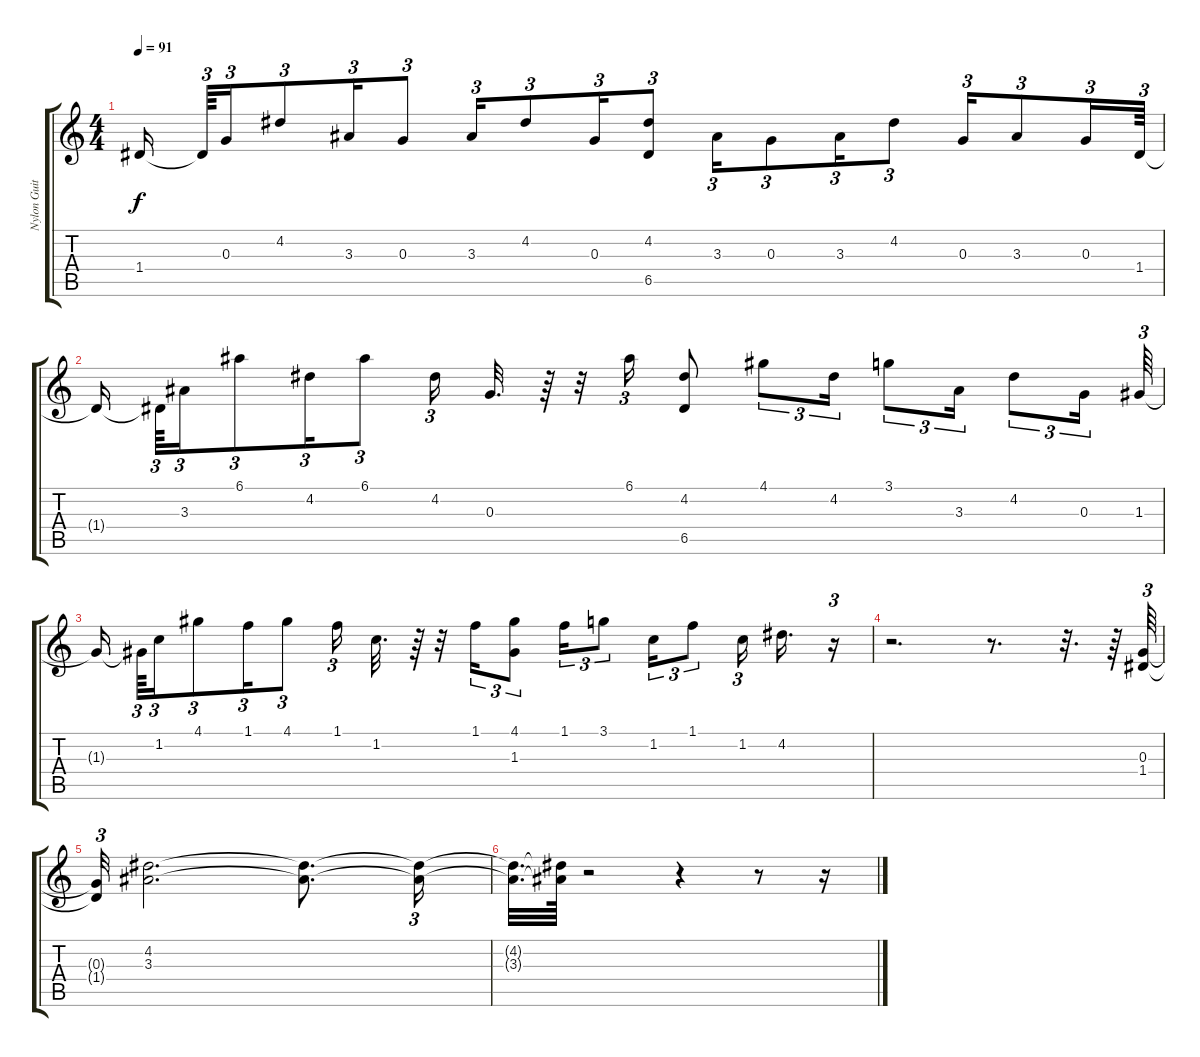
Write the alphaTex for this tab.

\track ("Nylon Guitar" "Nylon Guit") {instrument acousticguitarnylon}
\staff {score tabs}
\tuning (E4 B3 G3 D3 A2 E2) {hide}
\ts (4 4)
\tempo 91
\clef g2
\ks c
1.4{t}.16{dy f} 1.4{t}.64{tu (3 2)} 0.3.16{tu (3 2)} 4.2.8{tu (3 2)} 3.3.16{tu (3 2)} 0.3.8{tu (3 2)} 3.3.16{tu (3 2)} 4.2.8{tu (3 2)} 0.3.16{tu (3 2)} (4.2 6.5).8{tu (3 2)} 3.3.16{tu (3 2)} 0.3.8{tu (3 2)} 3.3.16{tu (3 2)} 4.2.8{tu (3 2)} 0.3.16{tu (3 2)} 3.3.8{tu (3 2)} 0.3.16{tu (3 2)} 1.4.64{tu (3 2)} |
1.4{t}.16 1.4{t}.64{tu (3 2)} 3.3.16{tu (3 2)} 6.1.8{tu (3 2)} 4.2.16{tu (3 2)} 6.1.8{tu (3 2)} 4.2.16{tu (3 2)} 0.3.32{d} r.64 r.32 6.1.16{tu (3 2)} (4.2 6.5).8 4.1.8{tu (3 2)} 4.2.16{tu (3 2)} 3.1.8{tu (3 2)} 3.3.16{tu (3 2)} 4.2.8{tu (3 2)} 0.3.16{tu (3 2)} 1.3.64{tu (3 2)} |
1.3{t}.16 1.3{t}.64{tu (3 2)} 1.2.16{tu (3 2)} 4.1.8{tu (3 2)} 1.1.16{tu (3 2)} 4.1.8{tu (3 2)} 1.1.16{tu (3 2)} 1.2.32{d} r.64 r.32 1.1.16{tu (3 2)} (4.1 1.3).8{tu (3 2)} 1.1.16{tu (3 2)} 3.1.8{tu (3 2)} 1.2.16{tu (3 2)} 1.1.8{tu (3 2)} 1.2.16{tu (3 2)} 4.2.16{d} r.16{tu (3 2)} |
r.2{d} r.8{d} r.32{d} r.64 (0.3 1.4).64{tu (3 2)} |
(0.3{t} 1.4{t}).32{tu (3 2)} (4.2 3.3).2{d} (4.2{t} 3.3{t}).8{d} (4.2{t} 3.3{t}).16{tu (3 2)} |
(4.2{t} 3.3{t}).32{d} (4.2{t} 3.3{t}).64 r.2 r.4 r.8 r.16
